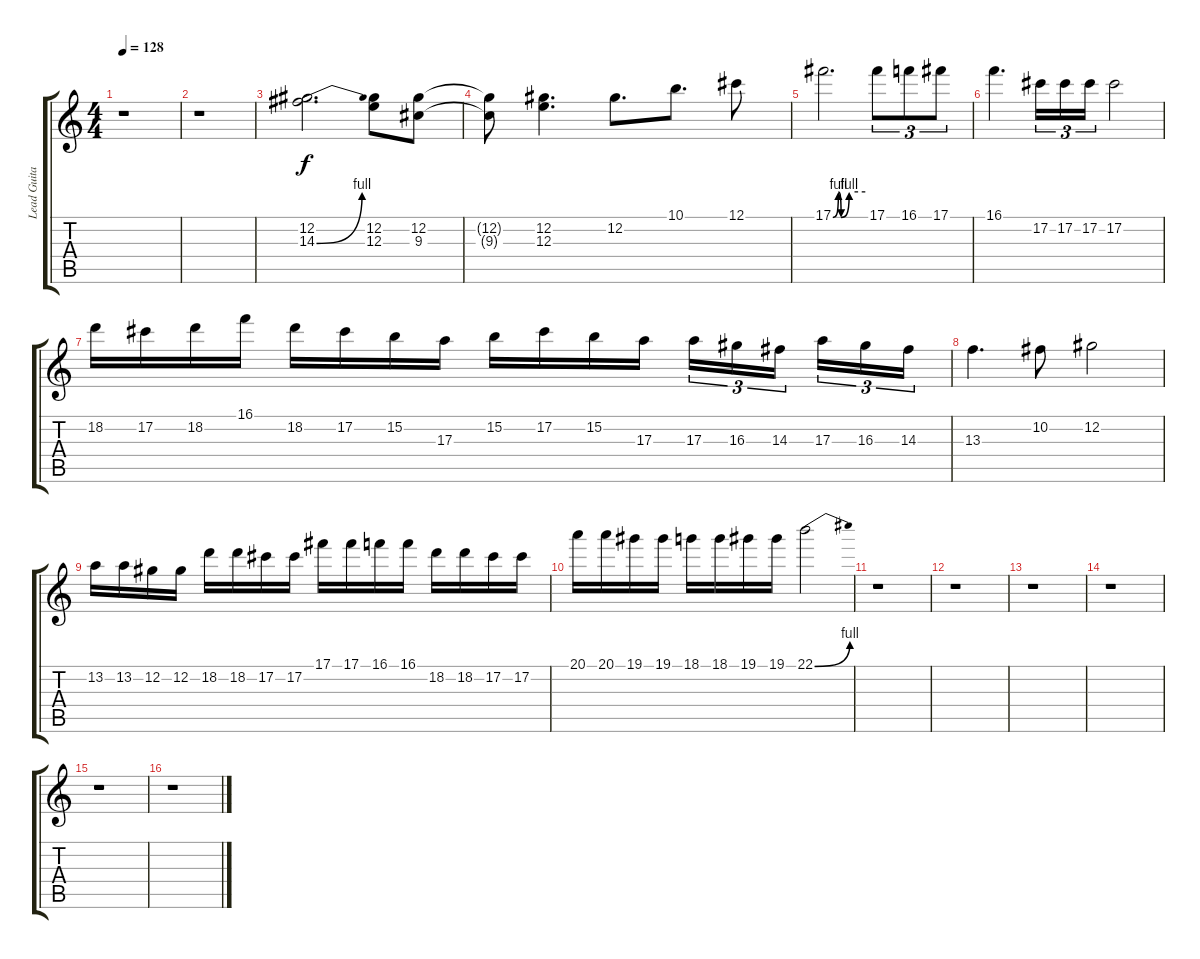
\track ("Lead Guitar " "Lead Guita") {instrument distortionguitar}
\staff {score tabs}
\tuning (Db4 Ab3 E3 B2 Gb2 Db2) {hide}
\ts (4 4)
\tempo 128
\clef g2
\ks c
r.1{dy f} |
r.1 |
(12.2 14.3{be (bend 0 0 60 4)}).2{d} (12.2 12.3).8 (12.2 9.3).8 |
(12.2{t} 9.3{t}).8 (12.2 12.3).4{d} 12.2.8{d} 10.1.8{d} 12.1.8 |
17.1{be (custom 0 0 10 4 15 0 30 4 60 4)}.2{d} 17.1.8{tu (3 2)} 16.1.8{tu (3 2)} 17.1.8{tu (3 2)} |
16.1.4{d} 17.2.16{tu (3 2)} 17.2.16{tu (3 2)} 17.2.16{tu (3 2)} 17.2.2 |
18.2.16 17.2.16 18.2.16 16.1.16 18.2.16 17.2.16 15.2.16 17.3.16 15.2.16 17.2.16 15.2.16 17.3.16 17.3.16{tu (3 2)} 16.3.16{tu (3 2)} 14.3.16{tu (3 2)} 17.3.16{tu (3 2)} 16.3.16{tu (3 2)} 14.3.16{tu (3 2)} |
13.3.4{d} 10.2.8 12.2.2 |
13.2.16 13.2.16 12.2.16 12.2.16 18.2.16 18.2.16 17.2.16 17.2.16 17.1.16 17.1.16 16.1.16 16.1.16 18.2.16 18.2.16 17.2.16 17.2.16 |
20.1.16 20.1.16 19.1.16 19.1.16 18.1.16 18.1.16 19.1.16 19.1.16 22.1{be (bend 0 0 60 4)}.2 |
r.1 |
r.1 |
r.1 |
r.1 |
r.1 |
r.1
